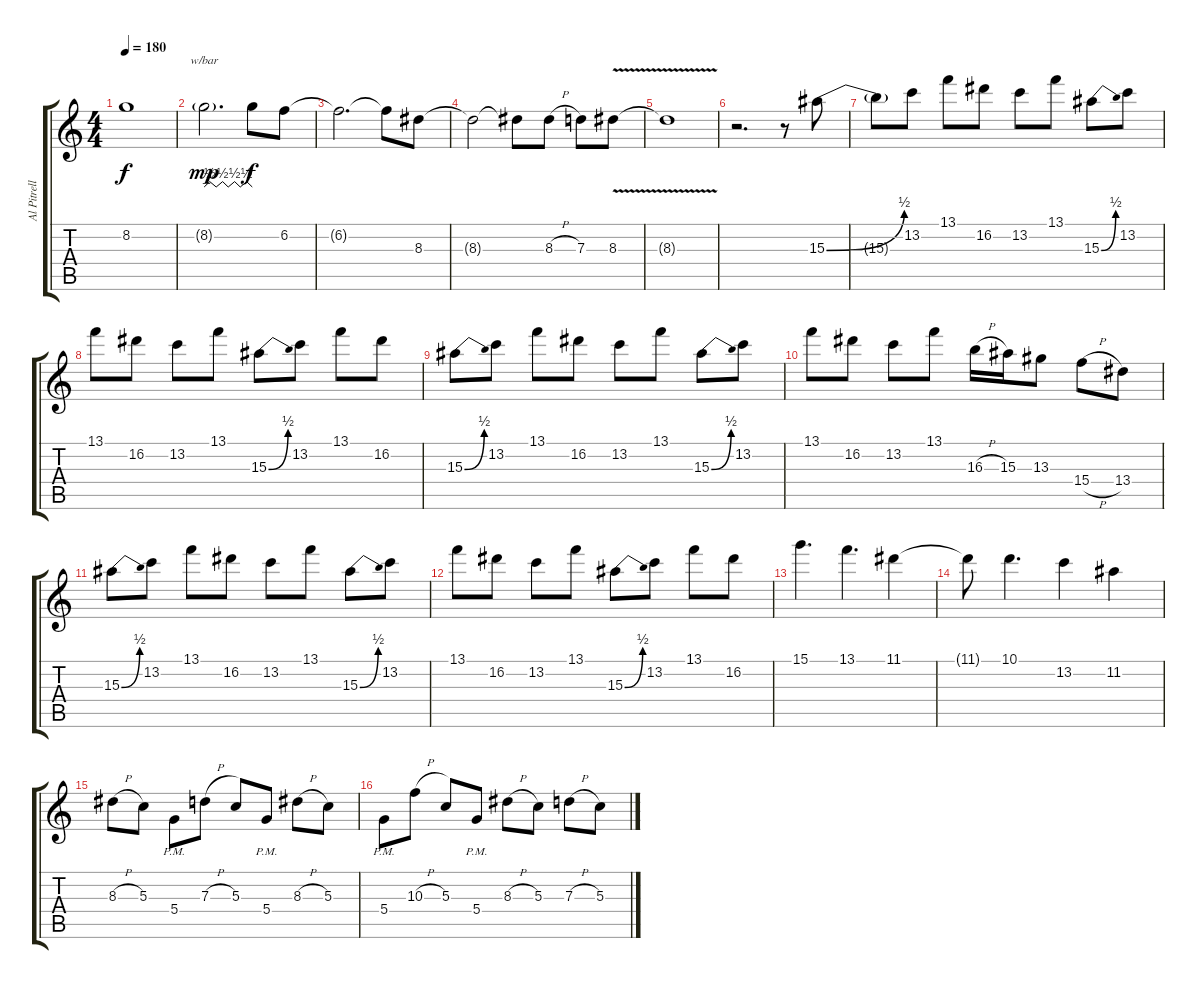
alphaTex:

\track ("Al Pitrelli" "Al Pitrell") {instrument distortionguitar}
\staff {score tabs}
\tuning (E4 B3 G3 D3 A2 E2) {hide}
\ts (4 4)
\tempo 180
\clef g2
\ks c
8.2{t}.1{dy f} |
8.2{g}.2{d tbe (custom default 0 0 7 2 15 0 23 2 30 0 38 2 45 0 53 2 60 0) dy mp} 8.2{t}.8{dy f} 6.2.8 |
6.2{t}.2{d} 6.2{t}.8 8.3.8 |
8.3{t}.2 8.3{t}.8 8.3{h}.8 7.3.8 8.3{v}.8 |
8.3{t}.1 |
r.2{d} r.8 15.3{be (bend 0 0 60 2)}.8{volume 13} |
15.3{t}.8 13.2.8 13.1.8 16.2.8 13.2.8 13.1.8 15.3{be (bend 0 0 60 2)}.8 13.2.8 |
13.1.8 16.2.8 13.2.8 13.1.8 15.3{be (bend 0 0 60 2)}.8 13.2.8 13.1.8 16.2.8 |
15.3{be (bend 0 0 60 2)}.8 13.2.8 13.1.8 16.2.8 13.2.8 13.1.8 15.3{be (bend 0 0 60 2)}.8 13.2.8 |
13.1.8 16.2.8 13.2.8 13.1.8 16.3{h}.16 15.3.16 13.3.8 15.4{h}.8 13.4.8 |
15.3{be (bend 0 0 60 2)}.8 13.2.8 13.1.8 16.2.8 13.2.8 13.1.8 15.3{be (bend 0 0 60 2)}.8 13.2.8 |
13.1.8 16.2.8 13.2.8 13.1.8 15.3{be (bend 0 0 60 2)}.8 13.2.8 13.1.8 16.2.8 |
15.1.4{d} 13.1.4{d} 11.1.4 |
11.1{t}.8 10.1.4{d} 13.2.4 11.2.4 |
8.3{h}.8 5.3.8 5.4{pm}.8 7.3{h}.8 5.3.8 5.4{pm}.8 8.3{h}.8 5.3.8 |
5.4{pm}.8 10.3{h}.8 5.3.8 5.4{pm}.8 8.3{h}.8 5.3.8 7.3{h}.8 5.3.8
